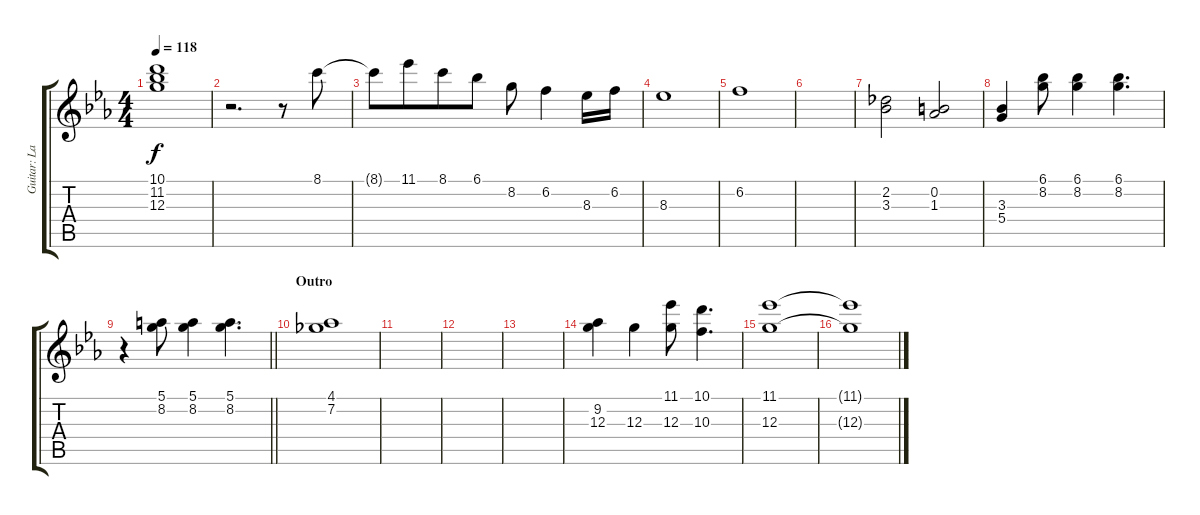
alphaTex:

\track ("Guitar: Larry" "Guitar: La") {instrument distortionguitar}
\staff {score tabs}
\tuning (E4 B3 G3 D3 A2 E2) {hide}
\ts (4 4)
\tempo 118
\clef g2
\ks eb
(10.1{t} 11.2{t} 12.3{t}).1{dy f} |
r.2{d} r.8 8.1.8 |
8.1{t}.8 11.1.8{beam merge} 8.1.8 6.1.8 8.2.8 6.2.4 8.3.16 6.2.16 |
8.3.1 |
6.2.1 |
|
(2.2 3.3).2{instrument electricguitarjazz} (0.2 1.3).2 |
(3.3 5.4).4 (6.1 8.2).8 (6.1 8.2).4 (6.1 8.2).4{d} |
\barLineRight lightlight
r.4 (5.1 8.2).8 (5.1 8.2).4 (5.1 8.2).4{d} |
\section ("" "Outro")
(4.1 7.2).1 |
|
|
|
(9.2 12.3).4 12.3.4 (11.1 12.3).8 (10.1 10.3).4{d} |
(11.1 12.3).1 |
(11.1{t} 12.3{t}).1
